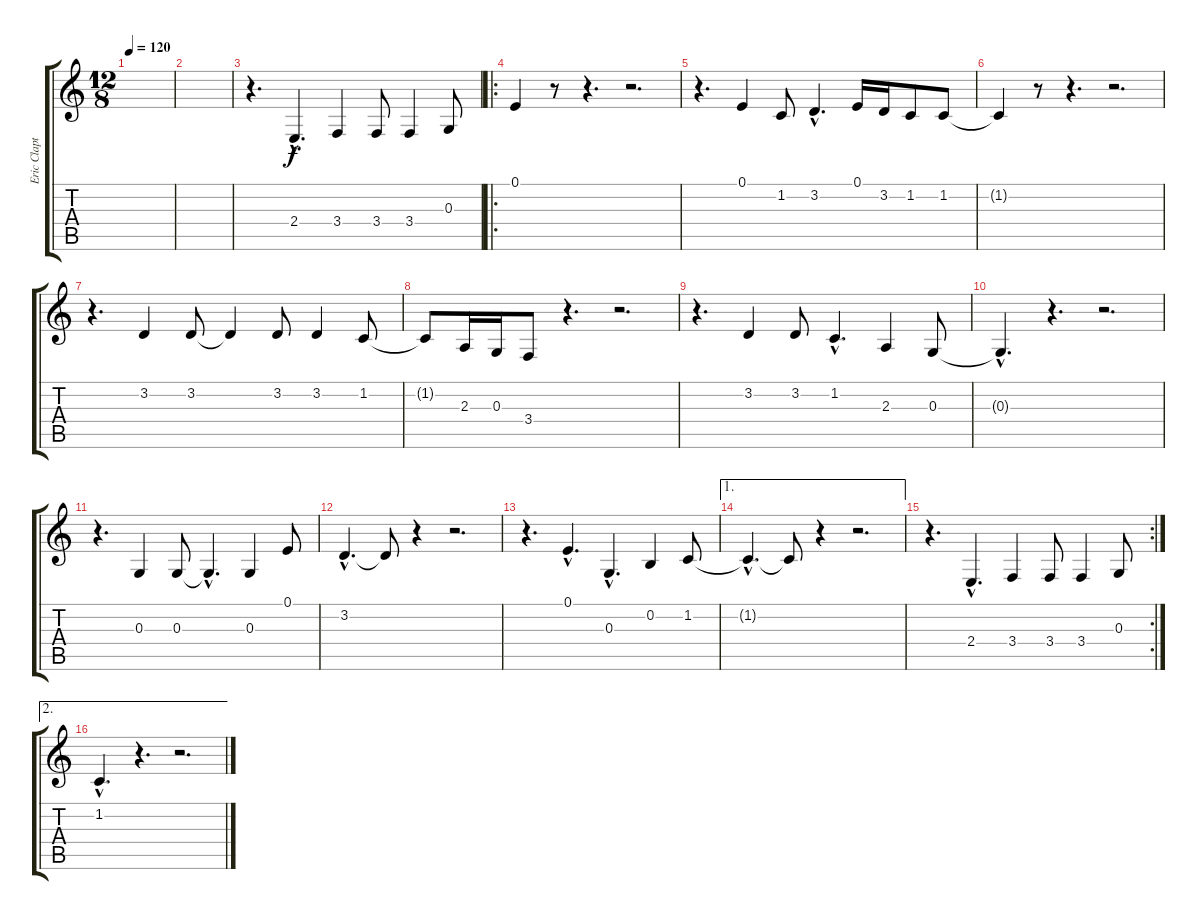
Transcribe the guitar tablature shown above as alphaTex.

\track ("Eric Clapton Voice " "Eric Clapt") {instrument oboe}
\staff {score tabs}
\tuning (E4 B3 G3 D3 A2 E2) {hide}
\ts (12 8)
\tempo 120
\clef g2
\ks c
|
|
r.4{d} 2.4{hac}.4{d} 3.4.4 3.4.8 3.4.4 0.3.8 |
\ro
0.1.4 r.8 r.4{d} r.2{d} |
r.4{d} 0.1.4 1.2.8 3.2{hac}.4{d} 0.1.16 3.2.16 1.2.8 1.2.8 |
1.2{t}.4 r.8 r.4{d} r.2{d} |
r.4{d} 3.2.4 3.2.8 3.2{t}.4 3.2.8 3.2.4 1.2.8 |
1.2{t}.8 2.3.16 0.3.16 3.4.8 r.4{d} r.2{d} |
r.4{d} 3.2.4 3.2.8 1.2{hac}.4{d} 2.3.4 0.3.8 |
0.3{hac t}.4{d} r.4{d} r.2{d} |
r.4{d} 0.3.4 0.3.8 0.3{hac t}.4{d} 0.3.4 0.1.8 |
3.2{hac}.4{d} 3.2{t}.8 r.4 r.2{d} |
r.4{d} 0.1{hac}.4{d} 0.3{hac}.4{d} 0.2.4 1.2.8 |
\ae 1
1.2{hac t}.4{d} 1.2{t}.8 r.4 r.2{d} |
\rc 2
r.4{d} 2.4{hac}.4{d} 3.4.4 3.4.8 3.4.4 0.3.8 |
\ae 2
1.2{hac}.4{d} r.4{d} r.2{d}
